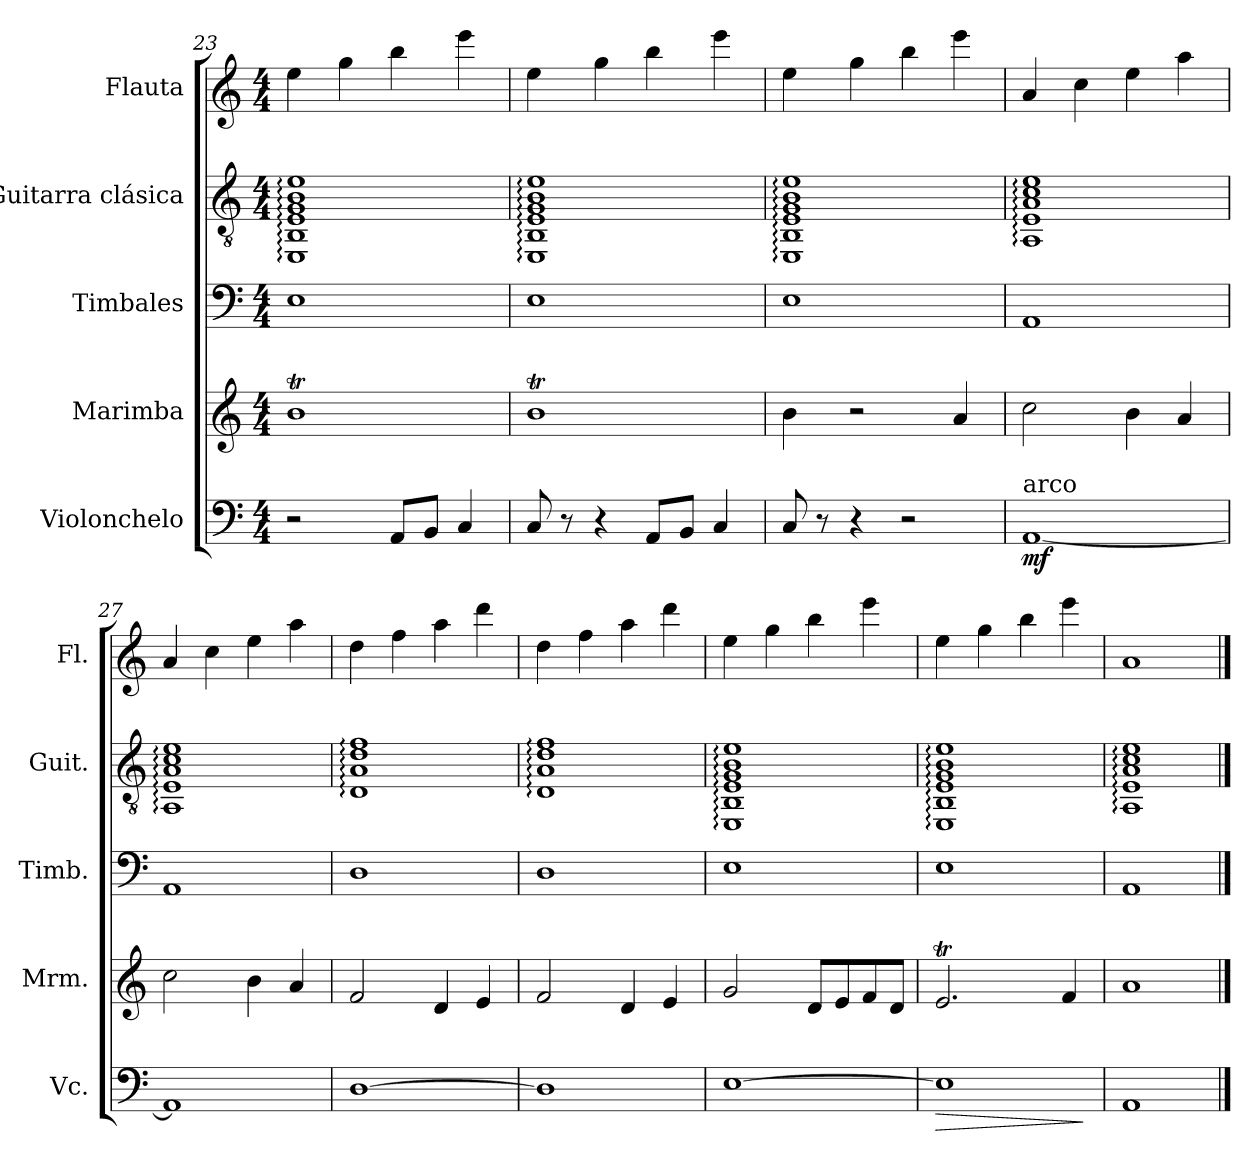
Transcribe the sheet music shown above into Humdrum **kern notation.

**kern	**dynam	**kern	**kern	**kern	**kern
*part5	*part5	*part4	*part3	*part2	*part1
*staff5	*staff5	*staff4	*staff3	*staff2	*staff1
*I"Violonchelo	*	*I"Marimba	*I"Timbales	*I"Guitarra clásica	*I"Flauta
*I'Vc.	*	*I'Mrm.	*I'Timb.	*I'Guit.	*I'Fl.
*clefF4	*	*clefG2	*clefF4	*clefGv2	*clefG2
*k[]	*	*k[]	*k[]	*k[]	*k[]
*M4/4	*	*M4/4	*M4/4	*M4/4	*M4/4
=23	=23	=23	=23	=23	=23
2r	.	1bt	1E	1EE: 1BB: 1E: 1G: 1B: 1e:	4ee\
.	.	.	.	.	4gg\
8AA/L	.	.	.	.	4bb\
8BB/J	.	.	.	.	.
4C/	.	.	.	.	4eee\
=24	=24	=24	=24	=24	=24
8C/	.	1bt	1E	1EE: 1BB: 1E: 1G: 1B: 1e:	4ee\
8r	.	.	.	.	.
4r	.	.	.	.	4gg\
8AA/L	.	.	.	.	4bb\
8BB/J	.	.	.	.	.
4C/	.	.	.	.	4eee\
=25	=25	=25	=25	=25	=25
8C/	.	4b\	1E	1EE: 1BB: 1E: 1G: 1B: 1e:	4ee\
8r	.	.	.	.	.
4r	.	2r	.	.	4gg\
2r	.	.	.	.	4bb\
.	.	4a/	.	.	4eee\
=26	=26	=26	=26	=26	=26
!LO:TX:a:t=arco	!	!	!	!	!
!	!LO:DY:b	!	!	!	!
[1AA	mf	2cc\	1AA	1AA: 1E: 1A: 1c: 1e:	4a/
.	.	.	.	.	4cc\
.	.	4b\	.	.	4ee\
.	.	4a/	.	.	4aa\
!!LO:PB:g=z
=27	=27	=27	=27	=27	=27
1AA]	.	2cc\	1AA	1AA: 1E: 1A: 1c: 1e:	4a/
.	.	.	.	.	4cc\
.	.	4b\	.	.	4ee\
.	.	4a/	.	.	4aa\
=28	=28	=28	=28	=28	=28
[1D	.	2f/	1D	1D: 1A: 1d: 1f:	4dd\
.	.	.	.	.	4ff\
.	.	4d/	.	.	4aa\
.	.	4e/	.	.	4ddd\
=29	=29	=29	=29	=29	=29
1D]	.	2f/	1D	1D: 1A: 1d: 1f:	4dd\
.	.	.	.	.	4ff\
.	.	4d/	.	.	4aa\
.	.	4e/	.	.	4ddd\
=30	=30	=30	=30	=30	=30
[1E	.	2g/	1E	1EE: 1BB: 1E: 1G: 1B: 1e:	4ee\
.	.	.	.	.	4gg\
.	.	8d/L	.	.	4bb\
.	.	8e/	.	.	.
.	.	8f/	.	.	4eee\
.	.	8d/J	.	.	.
=31	=31	=31	=31	=31	=31
!	!LO:HP:b	!	!	!	!
1E]	>	2.et/	1E	1EE: 1BB: 1E: 1G: 1B: 1e:	4ee\
.	.	.	.	.	4gg\
.	.	.	.	.	4bb\
.	.	4f/	.	.	4eee\
.	]	.	.	.	.
=32	=32	=32	=32	=32	=32
1AA	.	1a	1AA	1AA: 1E: 1A: 1c: 1e:	1a
==	==	==	==	==	==
*-	*-	*-	*-	*-	*-
